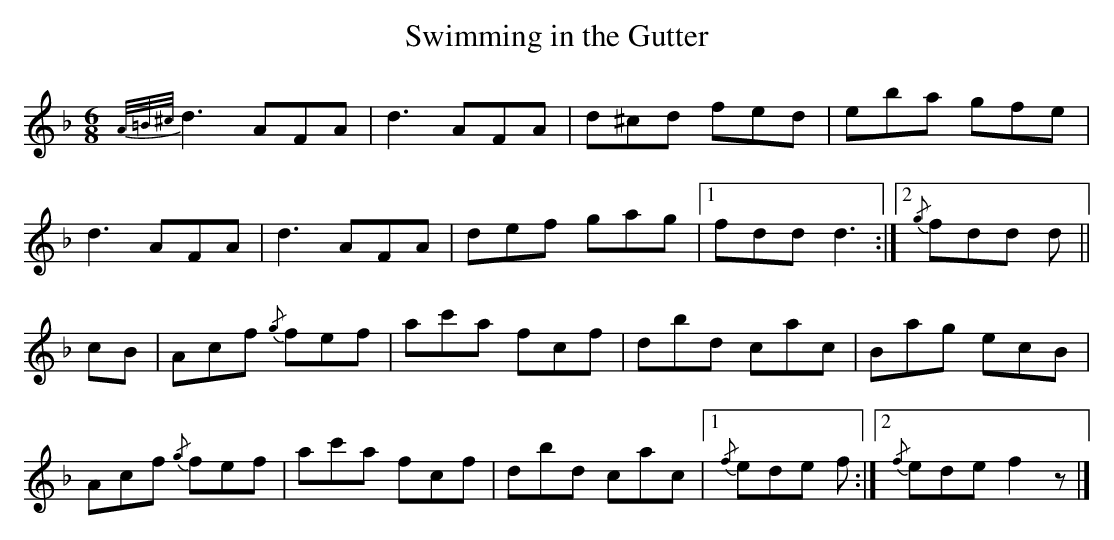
X:1
T:Swimming in the Gutter
L:1/8
M:6/8
K:F
{A/2=B/2^c/2}d3 AFA | d3 AFA | d^cd fed | eba gfe |
d3 AFA | d3 AFA | def gag |[1 fdd d3 :|[2 {/g}fdd d||
cB | Acf {/g}fef | ac'a fcf | dbd cac | Bag ecB |
Acf {/g}fef | ac'a fcf | dbd cac |[1 {/f}ede f :|[2 {/f}ede f2 z |]
